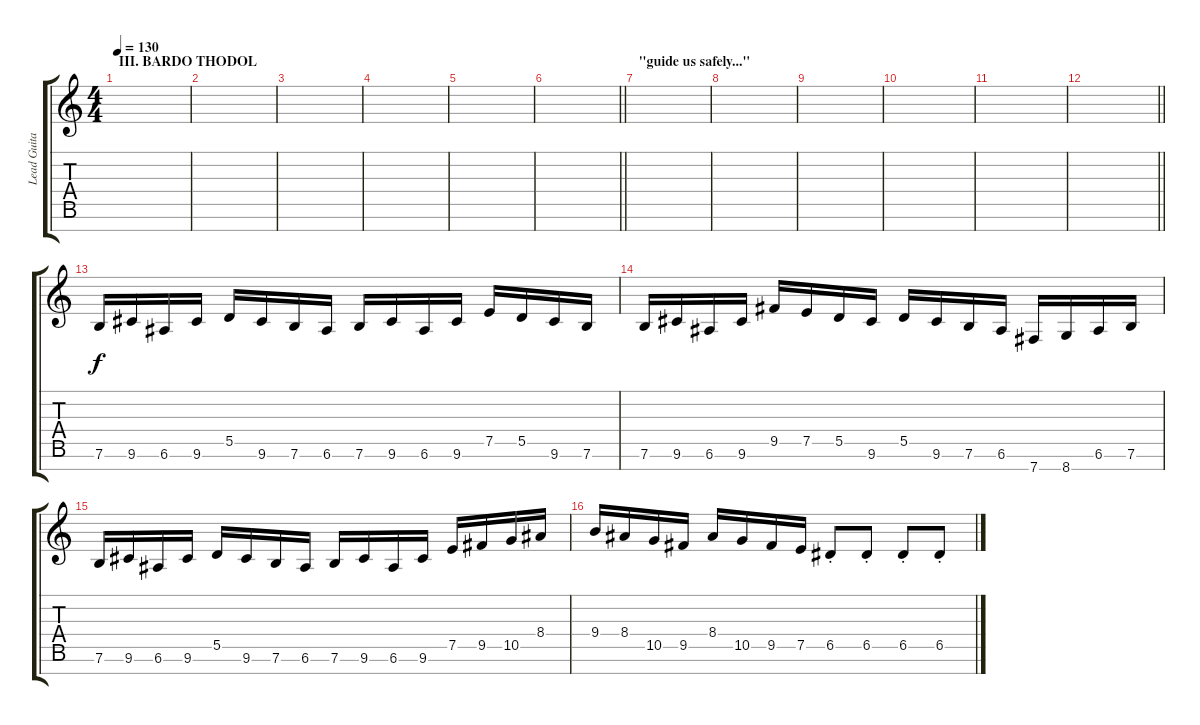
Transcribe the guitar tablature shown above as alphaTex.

\track ("Lead Guitar" "Lead Guita") {instrument distortionguitar}
\staff {score tabs}
\tuning (E4 B3 G3 D3 A2 E2 B1) {hide}
\ts (4 4)
\section ("" "III. BARDO THODOL")
\tempo 130
\clef g2
\ks c
|
|
|
|
|
\barLineRight lightlight
|
\section ("" "\"guide us safely...\"")
|
|
|
|
|
\barLineRight lightlight
|
\section ("" "")
7.6.16{volume 16} 9.6.16 6.6.16 9.6.16 5.5.16 9.6.16 7.6.16 6.6.16 7.6.16 9.6.16 6.6.16 9.6.16 7.5.16 5.5.16 9.6.16 7.6.16 |
7.6.16 9.6.16 6.6.16 9.6.16 9.5.16 7.5.16 5.5.16 9.6.16 5.5.16 9.6.16 7.6.16 6.6.16 7.7.16 8.7.16 6.6.16 7.6.16 |
7.6.16 9.6.16 6.6.16 9.6.16 5.5.16 9.6.16 7.6.16 6.6.16 7.6.16 9.6.16 6.6.16 9.6.16 7.5.16 9.5.16 10.5.16 8.4.16 |
9.4.16 8.4.16 10.5.16 9.5.16 8.4.16 10.5.16 9.5.16 7.5.16 6.5{st}.8 6.5{st}.8 6.5{st}.8 6.5{st}.8
